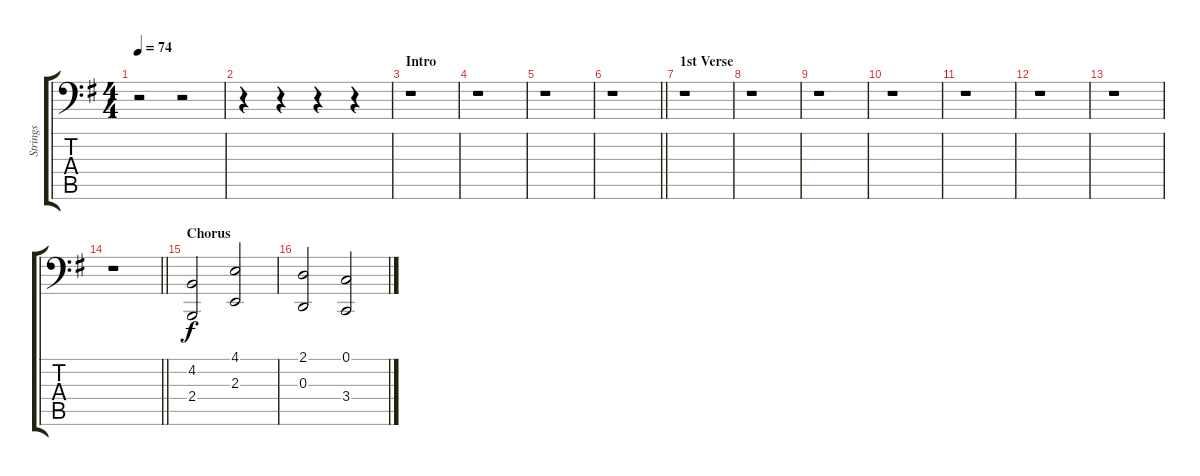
\track ("Strings" "Strings") {instrument stringensemble1}
\staff {score tabs}
\tuning (C3 G2 D2 A1 E1 B0) {hide}
\ts (4 4)
\tempo 74
\clef f4
\ks eminor
r.2{dy f instrument stringensemble1} r.2 |
r.4 r.4 r.4 r.4 |
\section ("" "Intro")
r.1 |
r.1 |
r.1 |
\barLineRight lightlight
r.1 |
\section ("" "1st Verse")
r.1 |
r.1 |
r.1 |
r.1 |
r.1 |
r.1 |
r.1 |
\barLineRight lightlight
r.1 |
\section ("" "Chorus")
(4.2 2.4).2 (4.1 2.3).2 |
(2.1 0.3).2 (0.1 3.4).2
